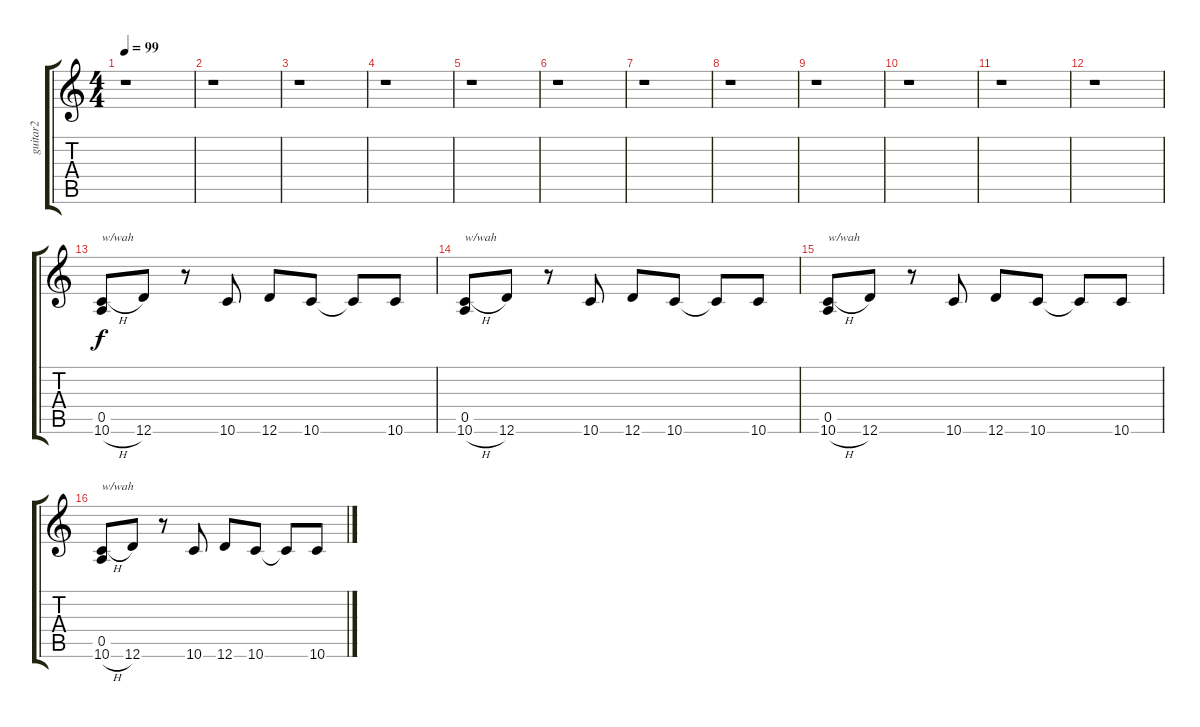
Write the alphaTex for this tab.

\track ("guitar2" "guitar2") {instrument overdrivenguitar}
\staff {score tabs}
\tuning (E4 B3 G3 D3 A2 D2) {hide}
\ts (4 4)
\tempo 99
\clef g2
\ks c
r.1{dy f instrument overdrivenguitar} |
r.1 |
r.1 |
r.1 |
r.1 |
r.1 |
r.1 |
r.1 |
r.1 |
r.1 |
r.1 |
r.1 |
(0.5 10.6{h}).8{txt "w/wah"} 12.6.8 r.8 10.6.8 12.6.8 10.6.8 10.6{t}.8 10.6.8 |
(0.5 10.6{h}).8{txt "w/wah"} 12.6.8 r.8 10.6.8 12.6.8 10.6.8 10.6{t}.8 10.6.8 |
(0.5 10.6{h}).8{txt "w/wah"} 12.6.8 r.8 10.6.8 12.6.8 10.6.8 10.6{t}.8 10.6.8 |
(0.5 10.6{h}).8{txt "w/wah"} 12.6.8 r.8 10.6.8 12.6.8 10.6.8 10.6{t}.8 10.6.8
